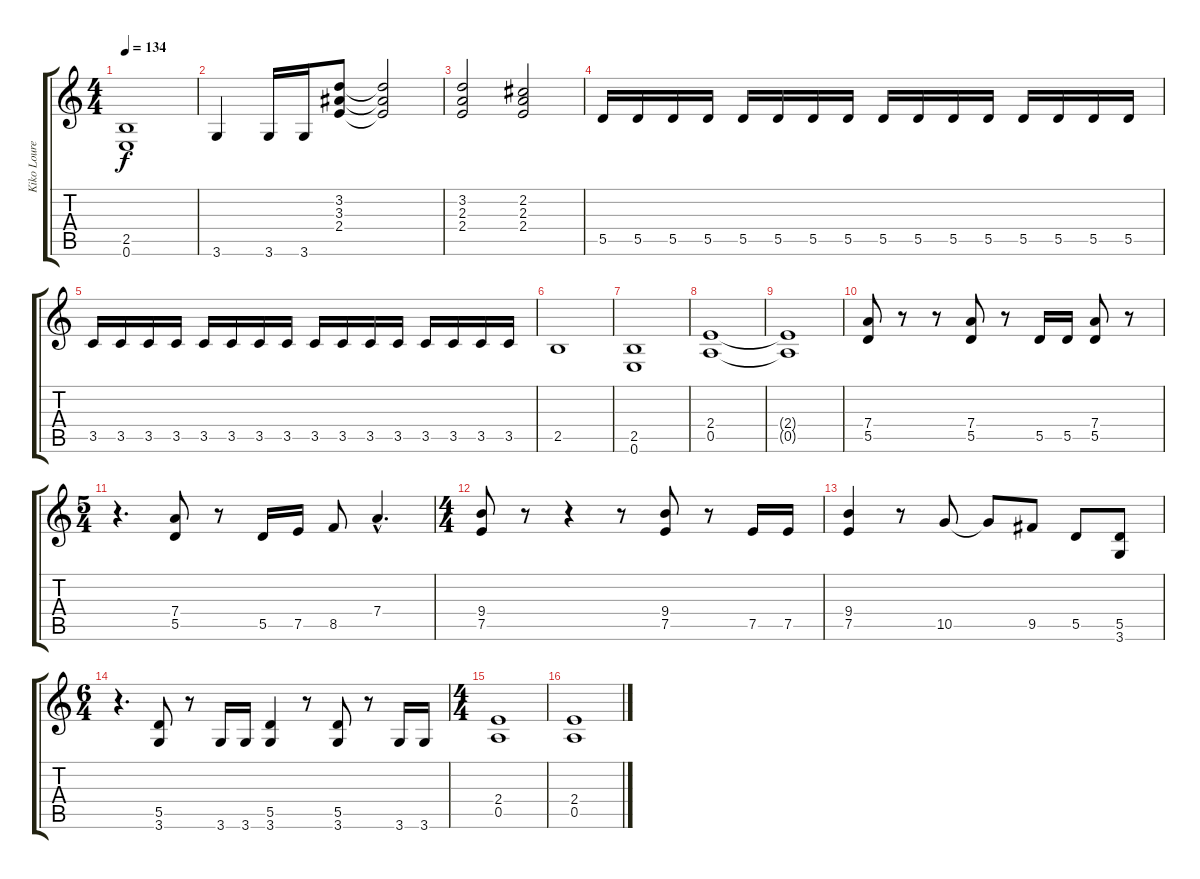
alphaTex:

\track ("Kiko Loureiro" "Kiko Loure") {instrument distortionguitar}
\staff {score tabs}
\tuning (E4 B3 G3 D3 A2 E2) {hide}
\ts (4 4)
\tempo 134
\clef g2
\ks c
(2.5 0.6).1{dy f} |
3.6.4 3.6.16 3.6.16 (3.2 3.3 2.4).8 (3.2{t} 3.3{t} 2.4{t}).2 |
(3.2 2.3 2.4).2 (2.2 2.3 2.4).2 |
5.5.16 5.5.16 5.5.16 5.5.16 5.5.16 5.5.16 5.5.16 5.5.16 5.5.16 5.5.16 5.5.16 5.5.16 5.5.16 5.5.16 5.5.16 5.5.16 |
3.5.16 3.5.16 3.5.16 3.5.16 3.5.16 3.5.16 3.5.16 3.5.16 3.5.16 3.5.16 3.5.16 3.5.16 3.5.16 3.5.16 3.5.16 3.5.16 |
2.5.1 |
(2.5 0.6).1 |
(2.4 0.5).1 |
(2.4{t} 0.5{t}).1 |
(7.4 5.5).8 r.8 r.8 (7.4 5.5).8 r.8 5.5.16 5.5.16 (7.4 5.5).8 r.8 |
\ts (5 4)
r.4{d} (7.4 5.5).8 r.8 5.5.16 7.5.16 8.5.8 7.4{hac}.4{d} |
\ts (4 4)
(9.4 7.5).8 r.8 r.4 r.8 (9.4 7.5).8 r.8 7.5.16 7.5.16 |
(9.4 7.5).4 r.8 10.5.8 10.5{t}.8 9.5.8 5.5.8 (5.5 3.6).8 |
\ts (6 4)
r.4{d} (5.5 3.6).8 r.8 3.6.16 3.6.16 (5.5 3.6).4 r.8 (5.5 3.6).8 r.8 3.6.16 3.6.16 |
\ts (4 4)
(2.4 0.5).1 |
(2.4 0.5).1
